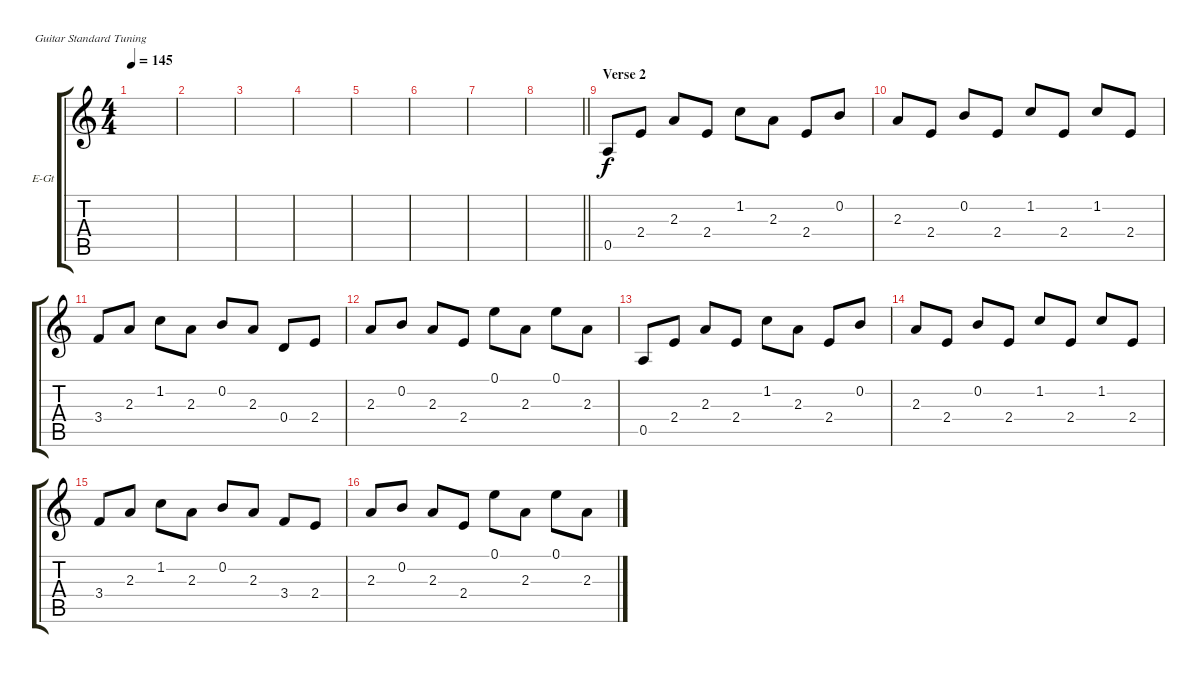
\bracketExtendMode groupsimilarinstruments
\firstSystemTrackNameOrientation horizontal
\otherSystemsTrackNameOrientation horizontal
\track ("guitar acoustic (Artur Potemkin)" "E-Gt") {instrument electricguitarclean}
\staff {score tabs}
\tuning (E4 B3 G3 D3 A2 E2)
\ts (4 4)
\tempo 145
\clef g2
\scale
0.333333
\ks aminor
|
\scale
0.333333 |
\scale
0.333333 |
\scale
0.333333 |
\scale
0.333333 |
\scale
0.333333 |
\scale
0.333333 |
\scale
0.333333
\barLineRight lightlight
|
\section ("" "Verse 2")
\scale
0.333333 0.5.8 2.4.8 2.3.8 2.4.8 1.2.8 2.3.8 2.4.8 0.2.8 |
\scale
0.333333 2.3.8 2.4.8 0.2.8 2.4.8 1.2.8 2.4.8 1.2.8 2.4.8 |
\scale
0.333333 3.4.8 2.3.8 1.2.8 2.3.8 0.2.8 2.3.8 0.4.8 2.4.8 |
\scale
0.333333 2.3.8 0.2.8 2.3.8 2.4.8 0.1.8 2.3.8 0.1.8 2.3.8 |
\scale
0.333333 0.5.8 2.4.8 2.3.8 2.4.8 1.2.8 2.3.8 2.4.8 0.2.8 |
\scale
0.333333 2.3.8 2.4.8 0.2.8 2.4.8 1.2.8 2.4.8 1.2.8 2.4.8 |
\scale
0.333333 3.4.8 2.3.8 1.2.8 2.3.8 0.2.8 2.3.8 3.4.8 2.4.8 |
\scale
0.333333 2.3.8 0.2.8 2.3.8 2.4.8 0.1.8 2.3.8 0.1.8 2.3.8
